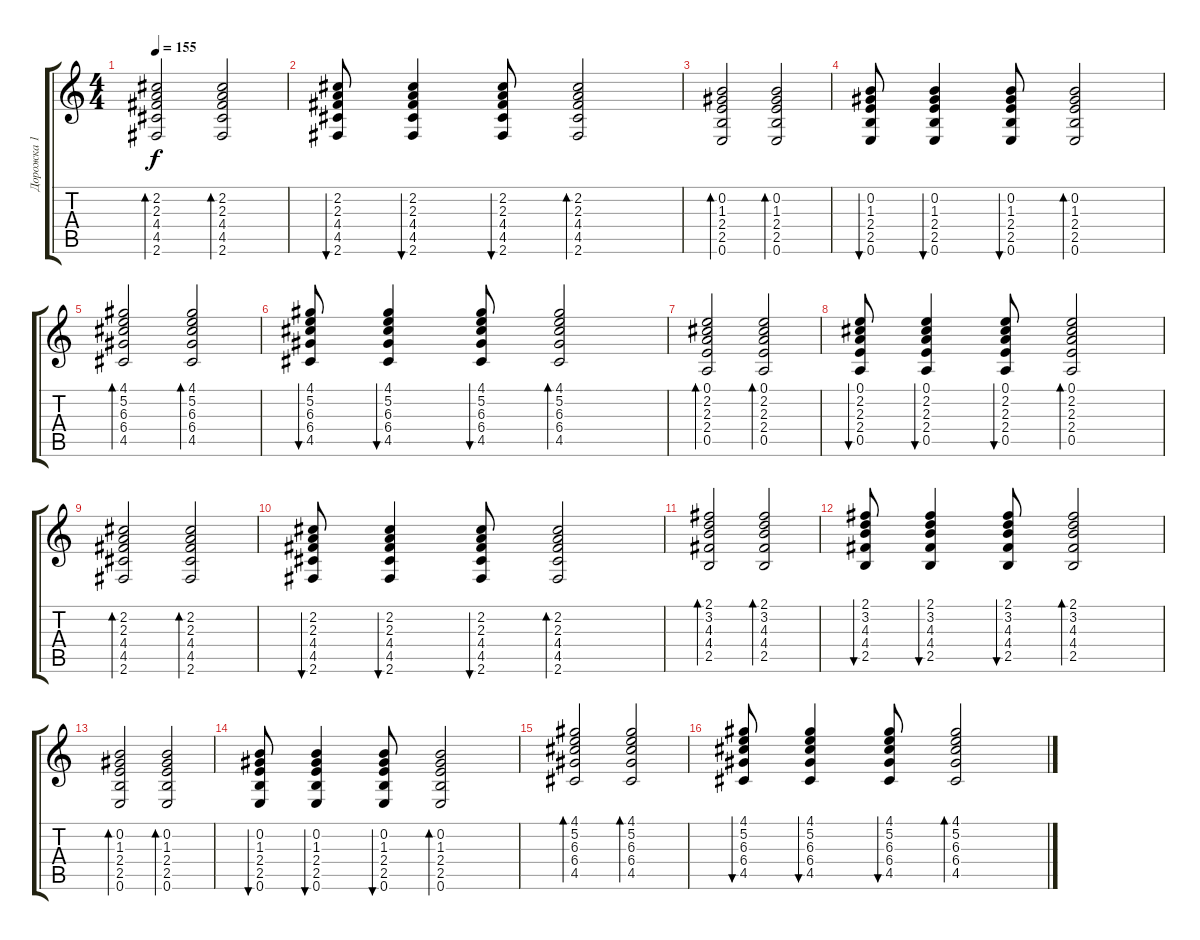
\track ("Дорожка 1" "Дорожка 1") {instrument acousticguitarsteel}
\staff {score tabs}
\tuning (E4 B3 G3 D3 A2 E2) {hide}
\ts (4 4)
\tempo 155
\clef g2
\ks c
(2.2 2.3 4.4 4.5 2.6).2{bd 60 dy f} (2.2 2.3 4.4 4.5 2.6).2{bd 60} |
(2.2 2.3 4.4 4.5 2.6).8{bu 60} (2.2 2.3 4.4 4.5 2.6).4{bu 60} (2.2 2.3 4.4 4.5 2.6).8{bu 60} (2.2 2.3 4.4 4.5 2.6).2{bd 60} |
(0.2 1.3 2.4 2.5 0.6).2{bd 60} (0.2 1.3 2.4 2.5 0.6).2{bd 60} |
(0.2 1.3 2.4 2.5 0.6).8{bu 60} (0.2 1.3 2.4 2.5 0.6).4{bu 60} (0.2 1.3 2.4 2.5 0.6).8{bu 60} (0.2 1.3 2.4 2.5 0.6).2{bd 60} |
(4.1 5.2 6.3 6.4 4.5).2{bd 60} (4.1 5.2 6.3 6.4 4.5).2{bd 60} |
(4.1 5.2 6.3 6.4 4.5).8{bu 60} (4.1 5.2 6.3 6.4 4.5).4{bu 60} (4.1 5.2 6.3 6.4 4.5).8{bu 60} (4.1 5.2 6.3 6.4 4.5).2{bd 60} |
(0.1 2.2 2.3 2.4 0.5).2{bd 60} (0.1 2.2 2.3 2.4 0.5).2{bd 60} |
(0.1 2.2 2.3 2.4 0.5).8{bu 60} (0.1 2.2 2.3 2.4 0.5).4{bu 60} (0.1 2.2 2.3 2.4 0.5).8{bu 60} (0.1 2.2 2.3 2.4 0.5).2{bd 60} |
(2.2 2.3 4.4 4.5 2.6).2{bd 60} (2.2 2.3 4.4 4.5 2.6).2{bd 60} |
(2.2 2.3 4.4 4.5 2.6).8{bu 60} (2.2 2.3 4.4 4.5 2.6).4{bu 60} (2.2 2.3 4.4 4.5 2.6).8{bu 60} (2.2 2.3 4.4 4.5 2.6).2{bd 60} |
(2.1 3.2 4.3 4.4 2.5).2{bd 60} (2.1 3.2 4.3 4.4 2.5).2{bd 60} |
(2.1 3.2 4.3 4.4 2.5).8{bu 60} (2.1 3.2 4.3 4.4 2.5).4{bu 60} (2.1 3.2 4.3 4.4 2.5).8{bu 60} (2.1 3.2 4.3 4.4 2.5).2{bd 60} |
(0.2 1.3 2.4 2.5 0.6).2{bd 60} (0.2 1.3 2.4 2.5 0.6).2{bd 60} |
(0.2 1.3 2.4 2.5 0.6).8{bu 60} (0.2 1.3 2.4 2.5 0.6).4{bu 60} (0.2 1.3 2.4 2.5 0.6).8{bu 60} (0.2 1.3 2.4 2.5 0.6).2{bd 60} |
(4.1 5.2 6.3 6.4 4.5).2{bd 60} (4.1 5.2 6.3 6.4 4.5).2{bd 60} |
(4.1 5.2 6.3 6.4 4.5).8{bu 60} (4.1 5.2 6.3 6.4 4.5).4{bu 60} (4.1 5.2 6.3 6.4 4.5).8{bu 60} (4.1 5.2 6.3 6.4 4.5).2{bd 60}
